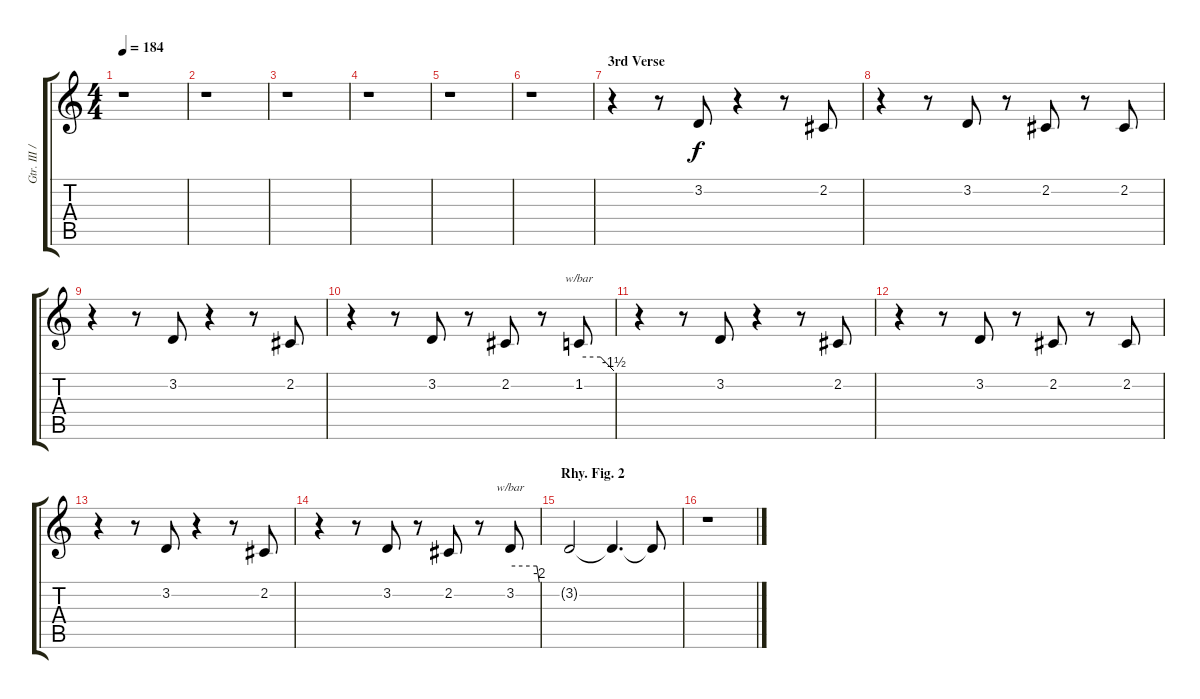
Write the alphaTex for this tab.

\track ("Gtr. III / Voice / Effects" "Gtr. III /") {instrument lead6voice}
\staff {score tabs}
\tuning (E4 B3 G3 D3 A2 E2) {hide}
\ts (4 4)
\tempo 184
\clef g2
\ks c
r.1{dy f} |
r.1 |
r.1 |
r.1 |
r.1 |
r.1 |
\section ("" "3rd Verse")
r.4{volume 16 instrument lead6voice} r.8 3.2.8 r.4 r.8 2.2.8 |
r.4{volume 16 instrument lead6voice} r.8 3.2.8 r.8 2.2.8 r.8 2.2.8 |
r.4{volume 16 instrument lead6voice} r.8 3.2.8 r.4 r.8 2.2.8 |
r.4{volume 16 instrument lead6voice} r.8 3.2.8 r.8 2.2.8 r.8 1.2.8{tbe (custom default 0 0 37 0 60 -6)} |
r.4{volume 16 instrument lead6voice} r.8 3.2.8 r.4 r.8 2.2.8 |
r.4{volume 16 instrument lead6voice} r.8 3.2.8 r.8 2.2.8 r.8 2.2.8 |
r.4{volume 16 instrument lead6voice} r.8 3.2.8 r.4 r.8 2.2.8 |
r.4{volume 16 instrument lead6voice} r.8 3.2.8 r.8 2.2.8 r.8 3.2.8{tbe (custom default 0 0 55 0 60 -8)} |
\section ("" "Rhy. Fig. 2")
3.2{t}.2 3.2{t}.4{d} 3.2{t}.8 |
r.1
